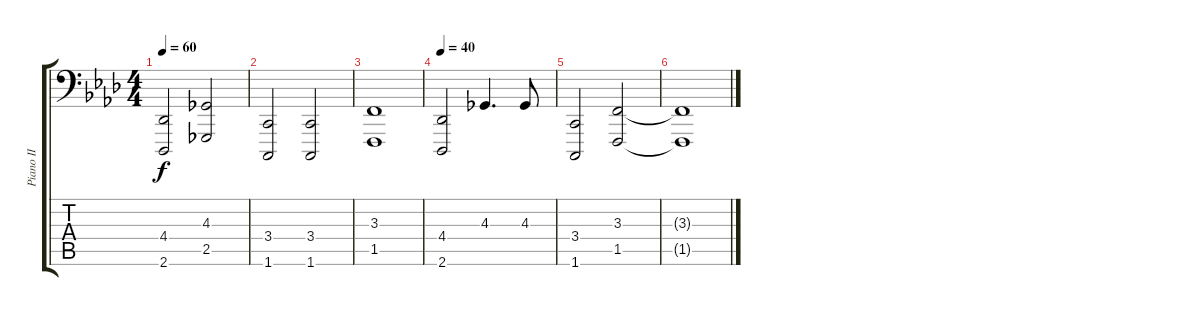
\track ("Piano II" "Piano II") {instrument acousticgrandpiano}
\staff {score tabs}
\tuning (C3 G2 D2 A1 E1 B0) {hide}
\ts (4 4)
\tempo 60
\clef f4
\ks ab
(4.4 2.6).2{dy f} (4.3 2.5).2 |
(3.4 1.6).2 (3.4 1.6).2 |
(3.3 1.5).1 |
\tempo 40
(4.4 2.6).2 4.3.4{d} 4.3.8 |
(3.4 1.6).2 (3.3 1.5).2 |
(3.3{t} 1.5{t}).1
